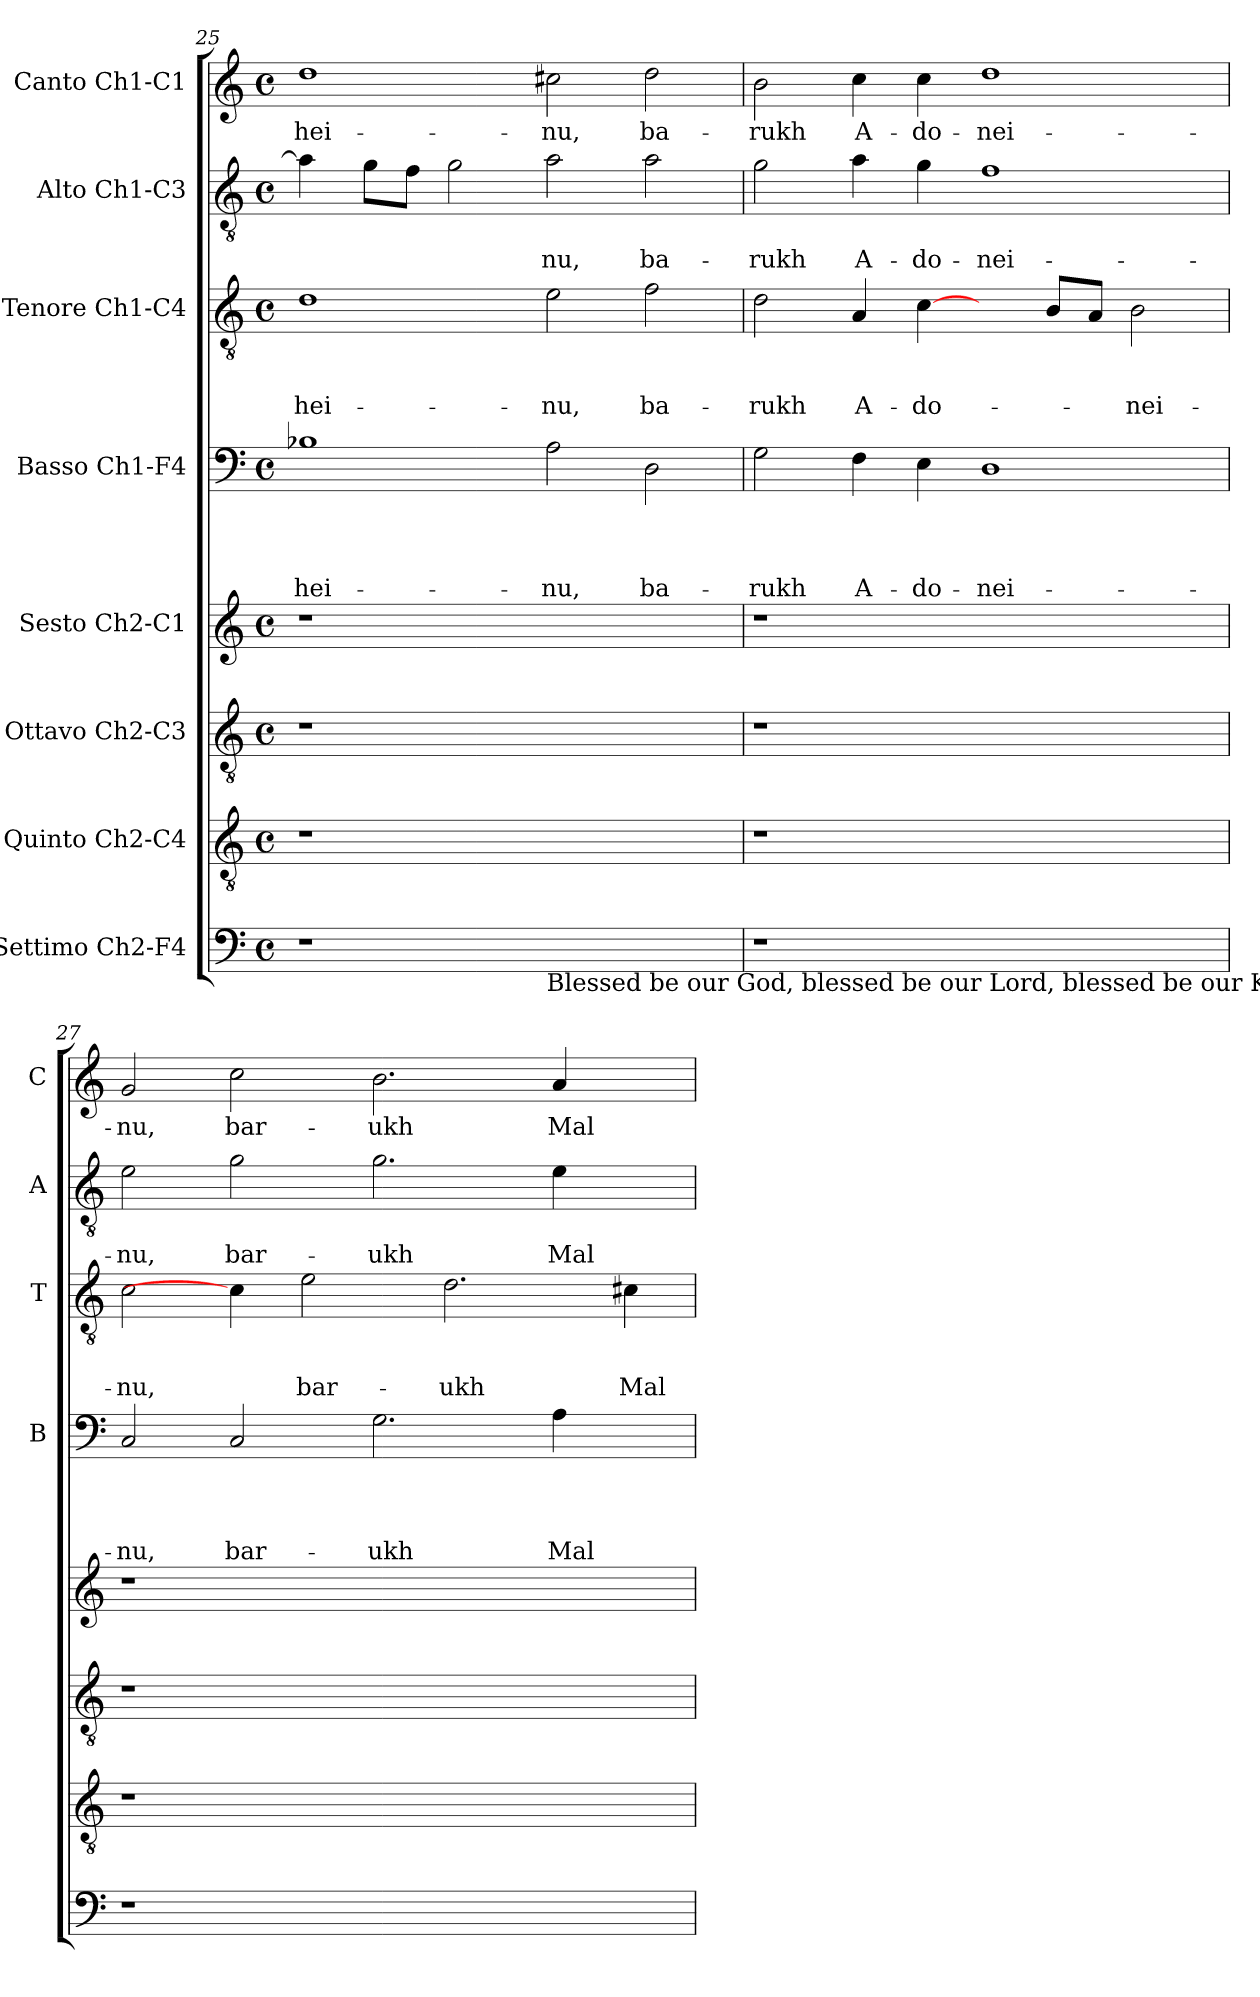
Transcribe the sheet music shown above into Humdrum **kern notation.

**kern	**kern	**kern	**kern	**kern	**text	**text	**text	**text	**kern	**text	**text	**text	**kern	**text	**text	**kern	**text
*part8	*part7	*part6	*part5	*part4	*part4	*part4	*part4	*part4	*part3	*part3	*part3	*part3	*part2	*part2	*part2	*part1	*part1
*staff8	*staff7	*staff6	*staff5	*staff4	*staff4	*staff4	*staff4	*staff4	*staff3	*staff3	*staff3	*staff3	*staff2	*staff2	*staff2	*staff1	*staff1
*I"Settimo Ch2-F4	*I"Quinto Ch2-C4	*I"Ottavo Ch2-C3	*I"Sesto Ch2-C1	*I"Basso Ch1-F4	*	*	*	*	*I"Tenore Ch1-C4	*	*	*	*I"Alto Ch1-C3	*	*	*I"Canto Ch1-C1	*
*	*	*	*	*I'B	*	*	*	*	*I'T	*	*	*	*I'A	*	*	*I'C	*
!!LO:PB:g=z
*clefF4	*clefGv2	*clefGv2	*clefG2	*clefF4	*	*	*	*	*clefGv2	*	*	*	*clefGv2	*	*	*clefG2	*
*k[]	*k[]	*k[]	*k[]	*k[]	*	*	*	*	*k[]	*	*	*	*k[]	*	*	*k[]	*
*C:	*C:	*C:	*C:	*C:	*	*	*	*	*C:	*	*	*	*C:	*	*	*C:	*
*M4/4	*M4/4	*M4/4	*M4/4	*M4/4	*	*	*	*	*M4/4	*	*	*	*M4/4	*	*	*M4/4	*
*met(c)	*met(c)	*met(c)	*met(c)	*met(c)	*	*	*	*	*met(c)	*	*	*	*met(c)	*	*	*met(c)	*
=25	=25	=25	=25	=25	=25	=25	=25	=25	=25	=25	=25	=25	=25	=25	=25	=25	=25
!	!	!	!	!	!	!	!	!LO:LY:b	!	!	!	!LO:LY:b	!	!	!	!	!LO:LY:b
1r	1r	1r	1r	1B-X	.	.	.	-hei-	1d	.	.	-hei-	4a\]	.	.	1dd	-hei-
.	.	.	.	.	.	.	.	.	.	.	.	.	8g\L	.	.	.	.
.	.	.	.	.	.	.	.	.	.	.	.	.	8f\J	.	.	.	.
.	.	.	.	.	.	.	.	.	.	.	.	.	2g\	.	.	.	.
!LO:TX:b:t=Blessed be our God, blessed be our Lord, blessed be our King, blessed be our Savior.	!	!	!	!	!	!	!	!	!	!	!	!	!	!	!	!	!
!	!	!	!	!	!	!	!	!LO:LY:b	!	!	!	!LO:LY:b	!	!	!LO:LY:b	!	!LO:LY:b
1ryy	1ryy	1ryy	1ryy	2A\	.	.	.	-nu,	2e\	.	.	-nu,	2a\	.	-nu,	2cc#X\	-nu,
!	!	!	!	!	!	!	!	!LO:LY:b	!	!	!	!LO:LY:b	!	!	!LO:LY:b	!	!LO:LY:b
.	.	.	.	2D\	.	.	.	ba-	2f\	.	.	ba-	2a\	.	ba-	2dd\	ba-
=26	=26	=26	=26	=26	=26	=26	=26	=26	=26	=26	=26	=26	=26	=26	=26	=26	=26
!	!	!	!	!	!	!	!	!LO:LY:b	!	!	!	!LO:LY:b	!	!	!LO:LY:b	!	!LO:LY:b
1r	1r	1r	1r	2G\	.	.	.	-rukh	2d\	.	.	-rukh	2g\	.	-rukh	2b\	-rukh
!	!	!	!	!	!	!	!	!LO:LY:b	!	!	!	!LO:LY:b	!	!	!LO:LY:b	!	!LO:LY:b
.	.	.	.	4F\	.	.	.	A-	4A/	.	.	A-	4a\	.	A-	4cc\	A-
!	!	!	!	!	!	!	!	!LO:LY:b	!	!	!	!LO:LY:b	!	!	!LO:LY:b	!	!LO:LY:b
.	.	.	.	4E\	.	.	.	-do-	[4c\	.	.	-do-	4g\	.	-do-	4cc\	-do-
!	!	!	!	!	!	!	!	!LO:LY:b	!	!	!	!	!	!	!LO:LY:b	!	!LO:LY:b
1ryy	1ryy	1ryy	1ryy	1D	.	.	.	-nei-	4ryy	.	.	.	1f	.	-nei-	1dd	-nei-
.	.	.	.	.	.	.	.	.	8B/L	.	.	.	.	.	.	.	.
.	.	.	.	.	.	.	.	.	8A/J	.	.	.	.	.	.	.	.
!	!	!	!	!	!	!	!	!	!	!	!	!LO:LY:b	!	!	!	!	!
.	.	.	.	.	.	.	.	.	2B\	.	.	-nei-	.	.	.	.	.
=27	=27	=27	=27	=27	=27	=27	=27	=27	=27	=27	=27	=27	=27	=27	=27	=27	=27
!	!	!	!	!	!	!	!	!LO:LY:b	!	!	!	!LO:LY:b	!	!	!LO:LY:b	!	!LO:LY:b
1r	1r	1r	1r	2C/	.	.	.	-nu,	2c\	.	.	-nu,	2e\	.	-nu,	2g/	-nu,
!	!	!	!	!	!	!	!	!LO:LY:b	!	!	!	!	!	!	!LO:LY:b	!	!LO:LY:b
.	.	.	.	2C/	.	.	.	bar-	4c\]	.	.	.	2g\	.	bar-	2cc\	bar-
!	!	!	!	!	!	!	!	!	!	!	!	!LO:LY:b	!	!	!	!	!
.	.	.	.	.	.	.	.	.	2e\	.	.	bar-	.	.	.	.	.
!	!	!	!	!	!	!	!	!LO:LY:b	!	!	!	!	!	!	!LO:LY:b	!	!LO:LY:b
1ryy	1ryy	1ryy	1ryy	2.G\	.	.	.	-ukh	.	.	.	.	2.g\	.	-ukh	2.b\	-ukh
!	!	!	!	!	!	!	!	!	!	!	!	!LO:LY:b	!	!	!	!	!
.	.	.	.	.	.	.	.	.	2.d\	.	.	-ukh	.	.	.	.	.
!	!	!	!	!	!	!	!	!LO:LY:b	!	!	!	!	!	!	!LO:LY:b	!	!LO:LY:b
.	.	.	.	4A\	.	.	.	Mal-	.	.	.	.	4e\	.	Mal-	4a/	Mal-
!	!	!	!	!	!	!	!	!	!	!	!	!LO:LY:b	!	!	!	!	!
4ryy	4ryy	4ryy	4ryy	4ryy	.	.	.	.	4c#X\	.	.	Mal-	4ryy	.	.	4ryy	.
=	=	=	=	=	=	=	=	=	=	=	=	=	=	=	=	=	=
*-	*-	*-	*-	*-	*-	*-	*-	*-	*-	*-	*-	*-	*-	*-	*-	*-	*-
